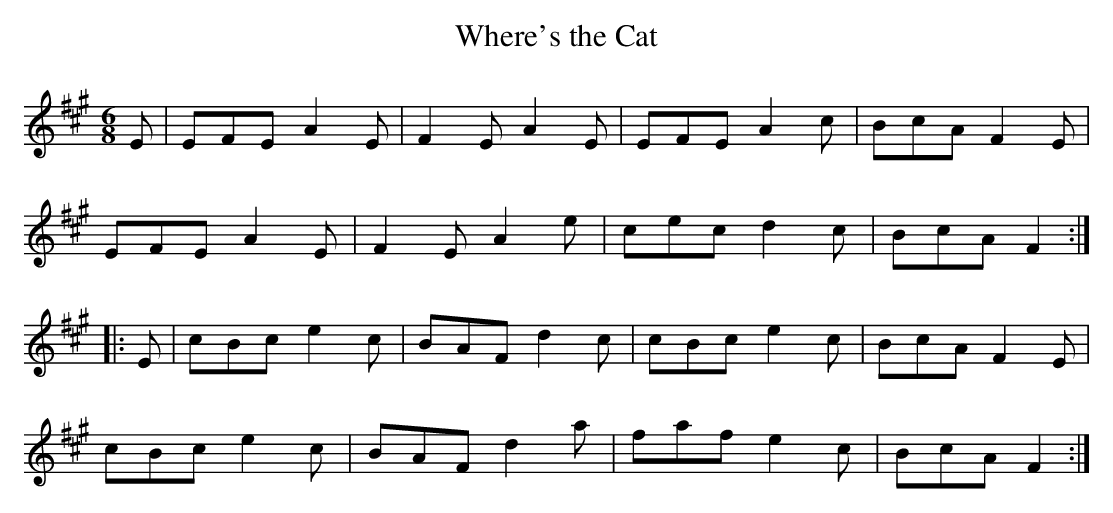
X:1
T:Where's the Cat
M:6/8
L:1/8
K:A
E|EFE A2E|F2E A2E|EFE A2c|BcA F2E|!
EFE A2E|F2E A2e|cec d2c|BcA F2:|!
|:E|cBc e2c|BAF d2c|cBc e2c|BcA F2E|!
cBc e2c|BAF d2a|faf e2c|BcA F2:|!
